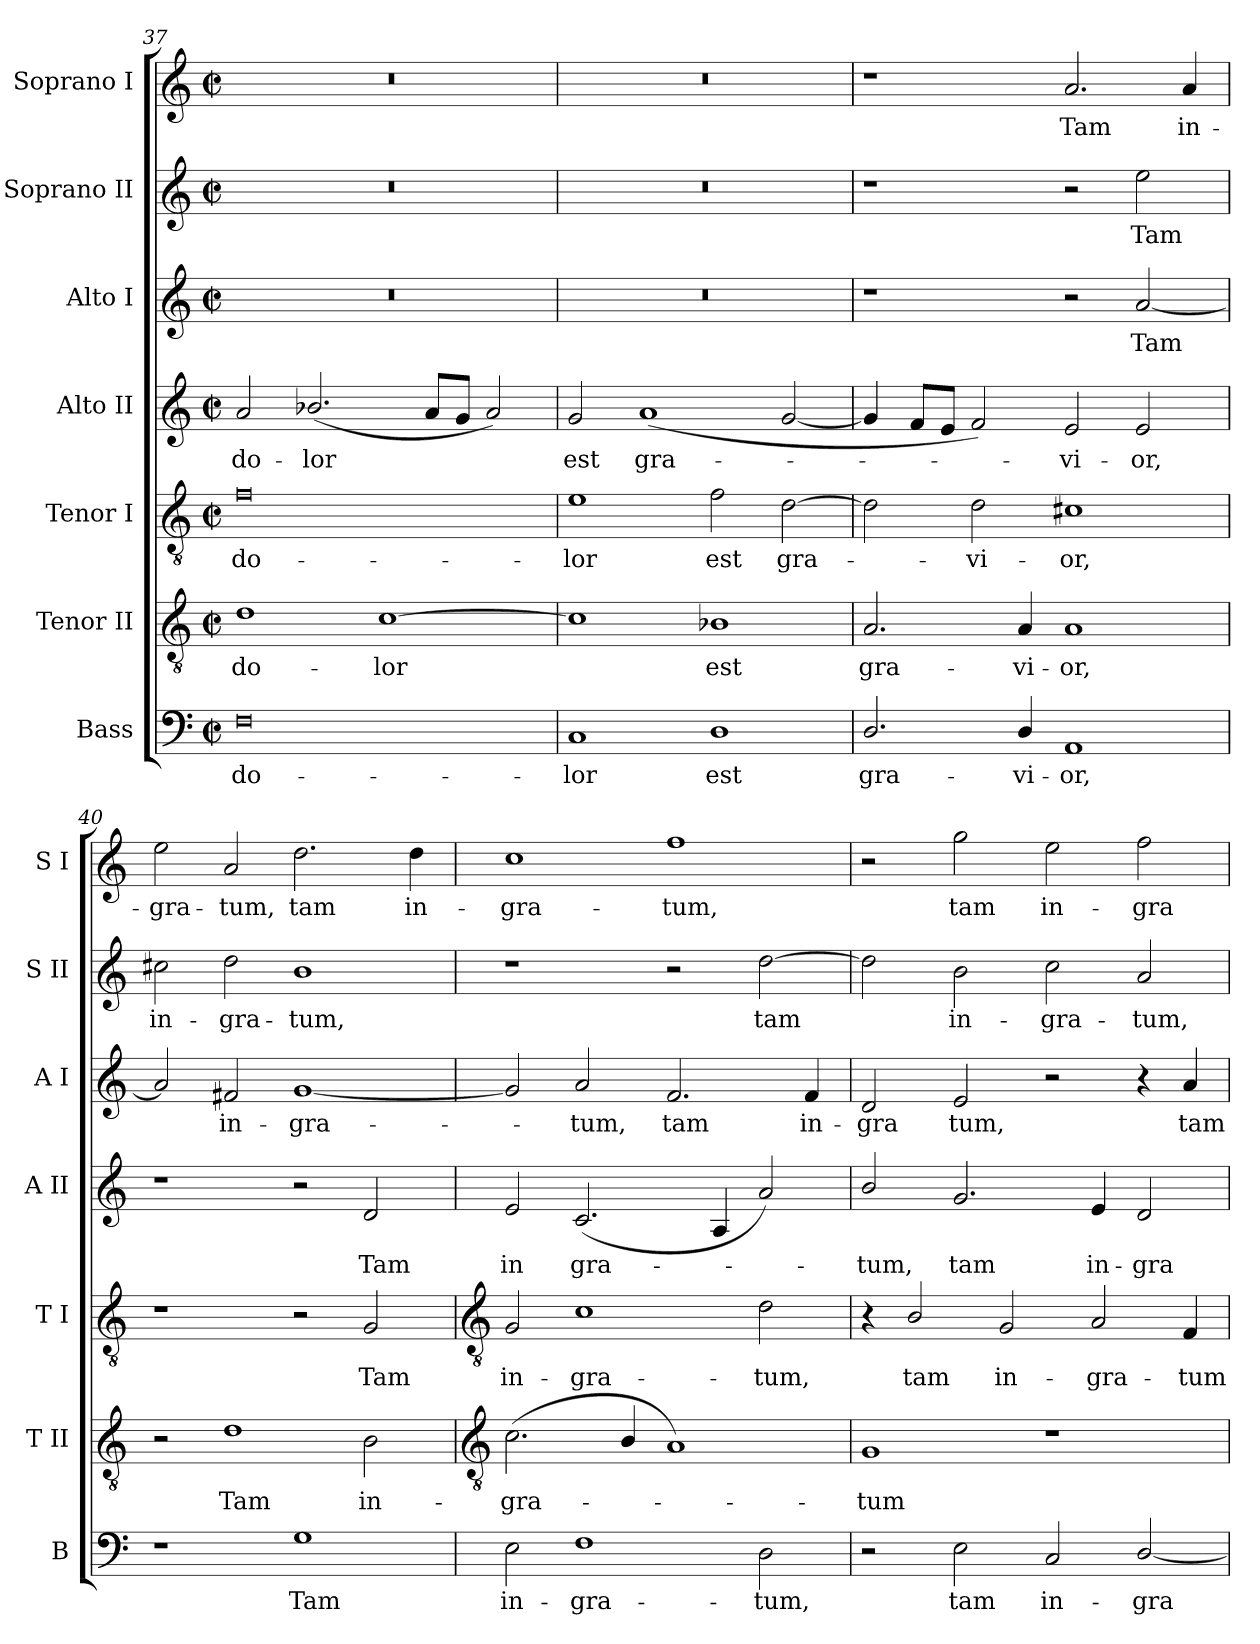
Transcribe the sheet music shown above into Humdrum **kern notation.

**kern	**text	**kern	**text	**kern	**text	**kern	**text	**kern	**text	**kern	**text	**kern	**text
*part7	*part7	*part6	*part6	*part5	*part5	*part4	*part4	*part3	*part3	*part2	*part2	*part1	*part1
*staff7	*staff7	*staff6	*staff6	*staff5	*staff5	*staff4	*staff4	*staff3	*staff3	*staff2	*staff2	*staff1	*staff1
*I"Bass	*	*I"Tenor II	*	*I"Tenor I	*	*I"Alto II	*	*I"Alto I	*	*I"Soprano II	*	*I"Soprano I	*
*I'B	*	*I'T II	*	*I'T I	*	*I'A II	*	*I'A I	*	*I'S II	*	*I'S I	*
*clefF4	*	*clefGv2	*	*clefGv2	*	*clefG2	*	*clefG2	*	*clefG2	*	*clefG2	*
*k[]	*	*k[]	*	*k[]	*	*k[]	*	*k[]	*	*k[]	*	*k[]	*
*C:	*	*C:	*	*C:	*	*C:	*	*C:	*	*C:	*	*C:	*
*M4/2	*	*M4/2	*	*M4/2	*	*M4/2	*	*M4/2	*	*M4/2	*	*M4/2	*
*met(c|)	*	*met(c|)	*	*met(c|)	*	*met(c|)	*	*met(c|)	*	*met(c|)	*	*met(c|)	*
=37	=37	=37	=37	=37	=37	=37	=37	=37	=37	=37	=37	=37	=37
!	!LO:LY:b	!	!LO:LY:b	!	!LO:LY:b	!	!LO:LY:b	!	!	!	!	!	!
0F	do-	1d	do-	0f	do-	2a	do-	0r	.	0r	.	0r	.
!	!	!	!	!	!	!	!LO:LY:b	!	!	!	!	!	!
.	.	.	.	.	.	(<2.b-X/	-lor	.	.	.	.	.	.
!	!	!	!LO:LY:b	!	!	!	!	!	!	!	!	!	!
.	.	[1c	-lor	.	.	.	.	.	.	.	.	.	.
.	.	.	.	.	.	8aL	.	.	.	.	.	.	.
.	.	.	.	.	.	8gJ	.	.	.	.	.	.	.
.	.	.	.	.	.	2a)	.	.	.	.	.	.	.
=38	=38	=38	=38	=38	=38	=38	=38	=38	=38	=38	=38	=38	=38
!	!LO:LY:b	!	!	!	!LO:LY:b	!	!LO:LY:b	!	!	!	!	!	!
1C	-lor	1c]	.	1e	-lor	2g	est	0r	.	0r	.	0r	.
!	!	!	!	!	!	!	!LO:LY:b	!	!	!	!	!	!
.	.	.	.	.	.	(<1a	gra-	.	.	.	.	.	.
!	!LO:LY:b	!	!LO:LY:b	!	!LO:LY:b	!	!	!	!	!	!	!	!
1D	est	1B-X	est	2f	est	.	.	.	.	.	.	.	.
!	!	!	!	!	!LO:LY:b	!	!	!	!	!	!	!	!
.	.	.	.	[2d	gra-	[2g	.	.	.	.	.	.	.
=39	=39	=39	=39	=39	=39	=39	=39	=39	=39	=39	=39	=39	=39
!	!LO:LY:b	!	!LO:LY:b	!	!	!	!	!	!	!	!	!	!
2.D/	gra-	2.A	gra-	2d]	.	4g]	.	1r	.	1r	.	1r	.
.	.	.	.	.	.	8fL	.	.	.	.	.	.	.
.	.	.	.	.	.	8eJ	.	.	.	.	.	.	.
!	!	!	!	!	!LO:LY:b	!	!	!	!	!	!	!	!
.	.	.	.	2d	vi-	2f)	.	.	.	.	.	.	.
!	!LO:LY:b	!	!LO:LY:b	!	!	!	!	!	!	!	!	!	!
4D/	-vi-	4A	-vi-	.	.	.	.	.	.	.	.	.	.
!	!LO:LY:b	!	!LO:LY:b	!	!LO:LY:b	!	!LO:LY:b	!	!	!	!	!	!LO:LY:b
1AA	-or,	1A	-or,	1c#X	-or,	2e	vi-	2r	.	2r	.	2.a	Tam
!	!	!	!	!	!	!	!LO:LY:b	!	!LO:LY:b	!	!LO:LY:b	!	!
.	.	.	.	.	.	2e	-or,	[2a	Tam	2ee	Tam	.	.
!	!	!	!	!	!	!	!	!	!	!	!	!	!LO:LY:b
.	.	.	.	.	.	.	.	.	.	.	.	4a	in-
=40	=40	=40	=40	=40	=40	=40	=40	=40	=40	=40	=40	=40	=40
!	!	!	!	!	!	!	!	!	!	!	!LO:LY:b	!	!LO:LY:b
1r	.	2r	.	1r	.	1r	.	2a]	.	2cc#X	in-	2ee	-gra-
!	!	!	!LO:LY:b	!	!	!	!	!	!LO:LY:b	!	!LO:LY:b	!	!LO:LY:b
.	.	1d	Tam	.	.	.	.	2f#X	in-	2dd	-gra-	2a	-tum,
!	!LO:LY:b	!	!	!	!	!	!	!	!LO:LY:b	!	!LO:LY:b	!	!LO:LY:b
1G	Tam	.	.	2r	.	2r	.	[1g	-gra-	1b	-tum,	2.dd	tam
!	!	!	!LO:LY:b	!	!LO:LY:b	!	!LO:LY:b	!	!	!	!	!	!
.	.	2B	in-	2G	Tam	2d	Tam	.	.	.	.	.	.
!	!	!	!	!	!	!	!	!	!	!	!	!	!LO:LY:b
.	.	.	.	.	.	.	.	.	.	.	.	4dd	in-
!!LO:LB:g=z
=41	=41	=41	=41	=41	=41	=41	=41	=41	=41	=41	=41	=41	=41
*	*	*clefGv2	*	*clefGv2	*	*	*	*	*	*	*	*	*
!	!LO:LY:b	!	!LO:LY:b	!	!LO:LY:b	!	!LO:LY:b	!	!	!	!	!	!LO:LY:b
2E	in-	(<2.c	-gra-	2G	in-	2e	in	2g]	.	1r	.	1cc	-gra-
!	!LO:LY:b	!	!	!	!LO:LY:b	!	!LO:LY:b	!	!LO:LY:b	!	!	!	!
1F	-gra-	.	.	1c	-gra-	(<2.c	gra-	2a	tum,	.	.	.	.
.	.	4B/	.	.	.	.	.	.	.	.	.	.	.
!	!	!	!	!	!	!	!	!	!LO:LY:b	!	!	!	!LO:LY:b
.	.	1A)	.	.	.	.	.	2.f	tam	2r	.	1ff	-tum,
.	.	.	.	.	.	4A	.	.	.	.	.	.	.
!	!LO:LY:b	!	!	!	!LO:LY:b	!	!	!	!	!	!LO:LY:b	!	!
2D	-tum,	.	.	2d	-tum,	2a)	.	.	.	[2dd	tam	.	.
!	!	!	!	!	!	!	!	!	!LO:LY:b	!	!	!	!
.	.	.	.	.	.	.	.	4f	in-	.	.	.	.
=42	=42	=42	=42	=42	=42	=42	=42	=42	=42	=42	=42	=42	=42
!	!	!	!LO:LY:b	!	!	!	!LO:LY:b	!	!LO:LY:b	!	!	!	!
2r	.	1G	tum	4r	.	2b/	tum,	2d	-gra	2dd]	.	2r	.
!	!	!	!	!	!LO:LY:b	!	!	!	!	!	!	!	!
.	.	.	.	2B/	tam	.	.	.	.	.	.	.	.
!	!LO:LY:b	!	!	!	!	!	!LO:LY:b	!	!LO:LY:b	!	!LO:LY:b	!	!LO:LY:b
2E	tam	.	.	.	.	2.g	tam	2e	tum,	2b	in-	2gg	tam
!	!	!	!	!	!LO:LY:b	!	!	!	!	!	!	!	!
.	.	.	.	2G	in-	.	.	.	.	.	.	.	.
!	!LO:LY:b	!	!	!	!	!	!	!	!	!	!LO:LY:b	!	!LO:LY:b
2C	in-	1r	.	.	.	.	.	2r	.	2cc	-gra-	2ee	in-
!	!	!	!	!	!LO:LY:b	!	!LO:LY:b	!	!	!	!	!	!
.	.	.	.	2A	-gra-	4e	in-	.	.	.	.	.	.
!	!LO:LY:b	!	!	!	!	!	!LO:LY:b	!	!	!	!LO:LY:b	!	!LO:LY:b
[2D/	-gra-	.	.	.	.	2d	-gra-	4r	.	2a	-tum,	2ff	-gra-
!	!	!	!	!	!LO:LY:b	!	!	!	!LO:LY:b	!	!	!	!
.	.	.	.	4F	-tum	.	.	4a	tam	.	.	.	.
=	=	=	=	=	=	=	=	=	=	=	=	=	=
*-	*-	*-	*-	*-	*-	*-	*-	*-	*-	*-	*-	*-	*-
